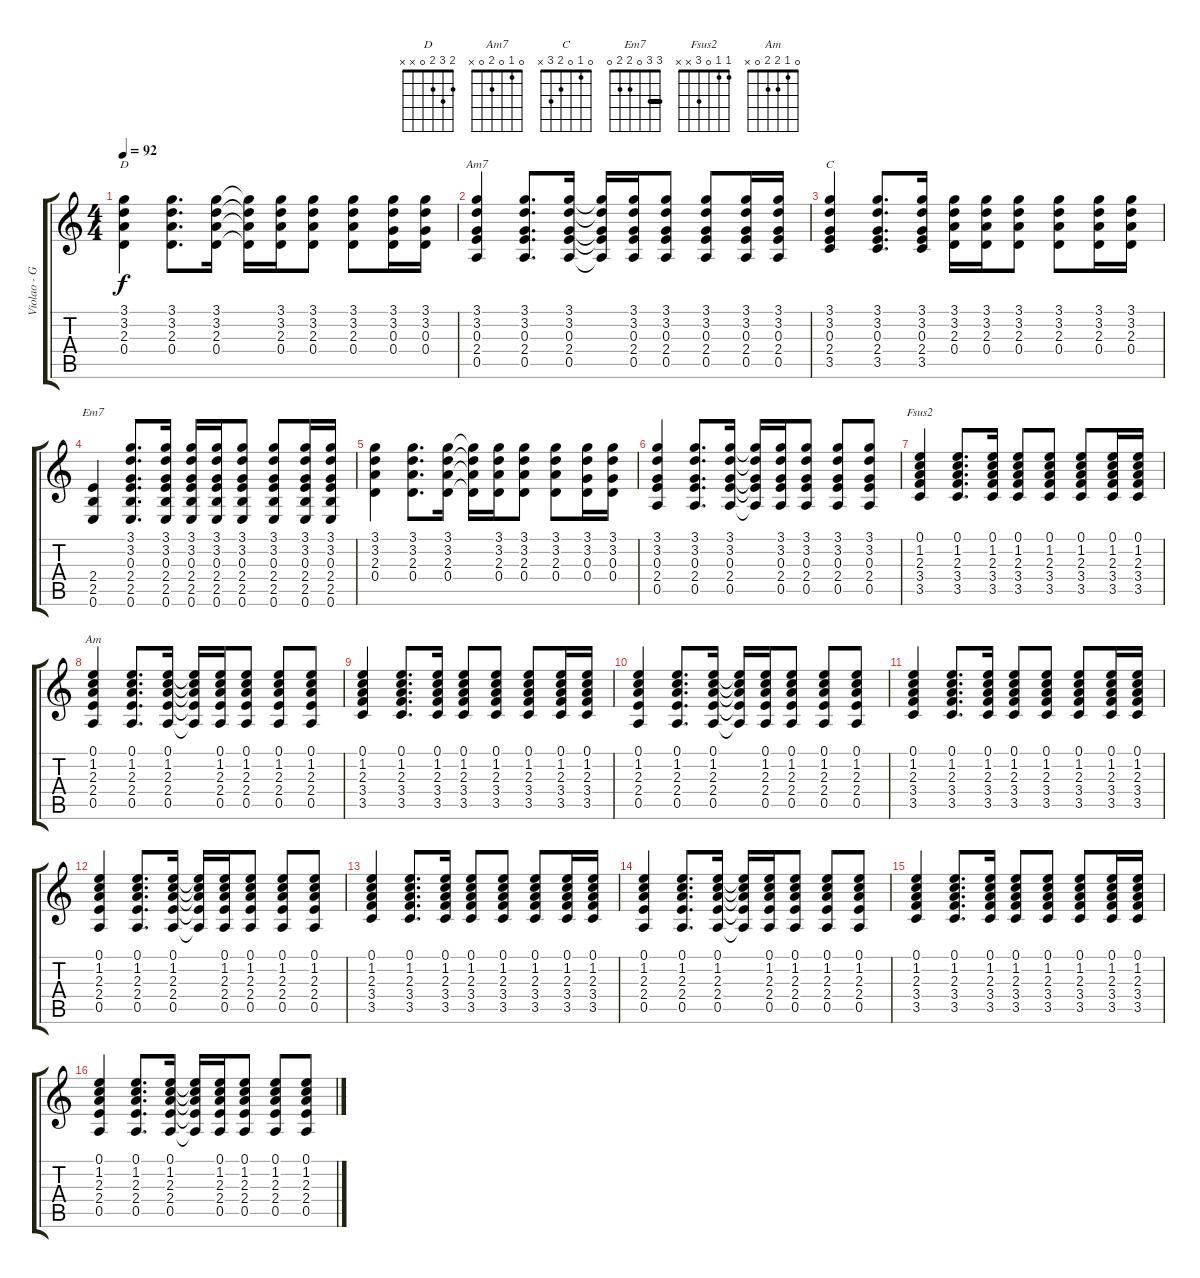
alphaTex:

\track ("Violao - Guitar" "Violao - G") {instrument acousticguitarsteel}
\staff {score tabs}
\tuning (E4 B3 G3 D3 A2 E2) {hide}
\chord ("D" 2 3 2 0 x x)
\chord ("Am7" 0 1 0 2 0 x)
\chord ("C" 0 1 0 2 3 x)
\chord ("Em7" 3 3 0 2 2 0) {barre 3}
\chord ("Fsus2" 1 1 0 3 x x)
\chord ("Am" 0 1 2 2 0 x)
\ts (4 4)
\tempo 92
\clef g2
\ks c
(3.1 3.2 2.3 0.4).4{ch "D" dy f} (3.1 3.2 2.3 0.4).8{d} (3.1 3.2 2.3 0.4).16 (3.1{t} 3.2{t} 2.3{t} 0.4{t}).16 (3.1 3.2 2.3 0.4).16 (3.1 3.2 2.3 0.4).8 (3.1 3.2 2.3 0.4).8 (3.1 3.2 0.3 0.4).16 (3.1 3.2 0.3 0.4).16 |
(3.1 3.2 0.3 2.4 0.5).4{ch "Am7"} (3.1 3.2 0.3 2.4 0.5).8{d} (3.1 3.2 0.3 2.4 0.5).16 (3.1{t} 3.2{t} 0.3{t} 2.4{t} 0.5{t}).16 (3.1 3.2 0.3 2.4 0.5).16 (3.1 3.2 0.3 2.4 0.5).8 (3.1 3.2 0.3 2.4 0.5).8 (3.1 3.2 0.3 2.4 0.5).16 (3.1 3.2 0.3 2.4 0.5).16 |
(3.1 3.2 0.3 2.4 3.5).4{ch "C"} (3.1 3.2 0.3 2.4 3.5).8{d} (3.1 3.2 0.3 2.4 3.5).16 (3.1 3.2 2.3 0.4).16 (3.1 3.2 2.3 0.4).16 (3.1 3.2 2.3 0.4).8 (3.1 3.2 2.3 0.4).8 (3.1 3.2 2.3 0.4).16 (3.1 3.2 2.3 0.4).16 |
(2.4 2.5 0.6).4{ch "Em7"} (3.1 3.2 0.3 2.4 2.5 0.6).8{d} (3.1 3.2 0.3 2.4 2.5 0.6).16 (3.1 3.2 0.3 2.4 2.5 0.6).16 (3.1 3.2 0.3 2.4 2.5 0.6).16 (3.1 3.2 0.3 2.4 2.5 0.6).8 (3.1 3.2 0.3 2.4 2.5 0.6).8 (3.1 3.2 0.3 2.4 2.5 0.6).16 (3.1 3.2 0.3 2.4 2.5 0.6).16 |
(3.1 3.2 2.3 0.4).4 (3.1 3.2 2.3 0.4).8{d} (3.1 3.2 2.3 0.4).16 (3.1{t} 3.2{t} 2.3{t} 0.4{t}).16 (3.1 3.2 2.3 0.4).16 (3.1 3.2 2.3 0.4).8 (3.1 3.2 2.3 0.4).8 (3.1 3.2 0.3 0.4).16 (3.1 3.2 0.3 0.4).16 |
(3.1 3.2 0.3 2.4 0.5).4 (3.1 3.2 0.3 2.4 0.5).8{d} (3.1 3.2 0.3 2.4 0.5).16 (3.1{t} 3.2{t} 0.3{t} 2.4{t} 0.5{t}).16 (3.1 3.2 0.3 2.4 0.5).16 (3.1 3.2 0.3 2.4 0.5).8 (3.1 3.2 0.3 2.4 0.5).8 (3.1 3.2 0.3 2.4 0.5).8 |
(0.1 1.2 2.3 3.4 3.5).4{ch "Fsus2"} (0.1 1.2 2.3 3.4 3.5).8{d} (0.1 1.2 2.3 3.4 3.5).16 (0.1 1.2 2.3 3.4 3.5).8 (0.1 1.2 2.3 3.4 3.5).8 (0.1 1.2 2.3 3.4 3.5).8 (0.1 1.2 2.3 3.4 3.5).16 (0.1 1.2 2.3 3.4 3.5).16 |
(0.1 1.2 2.3 2.4 0.5).4{ch "Am"} (0.1 1.2 2.3 2.4 0.5).8{d} (0.1 1.2 2.3 2.4 0.5).16 (0.1{t} 1.2{t} 2.3{t} 2.4{t} 0.5{t}).16 (0.1 1.2 2.3 2.4 0.5).16 (0.1 1.2 2.3 2.4 0.5).8 (0.1 1.2 2.3 2.4 0.5).8 (0.1 1.2 2.3 2.4 0.5).8 |
(0.1 1.2 2.3 3.4 3.5).4 (0.1 1.2 2.3 3.4 3.5).8{d} (0.1 1.2 2.3 3.4 3.5).16 (0.1 1.2 2.3 3.4 3.5).8 (0.1 1.2 2.3 3.4 3.5).8 (0.1 1.2 2.3 3.4 3.5).8 (0.1 1.2 2.3 3.4 3.5).16 (0.1 1.2 2.3 3.4 3.5).16 |
(0.1 1.2 2.3 2.4 0.5).4 (0.1 1.2 2.3 2.4 0.5).8{d} (0.1 1.2 2.3 2.4 0.5).16 (0.1{t} 1.2{t} 2.3{t} 2.4{t} 0.5{t}).16 (0.1 1.2 2.3 2.4 0.5).16 (0.1 1.2 2.3 2.4 0.5).8 (0.1 1.2 2.3 2.4 0.5).8 (0.1 1.2 2.3 2.4 0.5).8 |
(0.1 1.2 2.3 3.4 3.5).4 (0.1 1.2 2.3 3.4 3.5).8{d} (0.1 1.2 2.3 3.4 3.5).16 (0.1 1.2 2.3 3.4 3.5).8 (0.1 1.2 2.3 3.4 3.5).8 (0.1 1.2 2.3 3.4 3.5).8 (0.1 1.2 2.3 3.4 3.5).16 (0.1 1.2 2.3 3.4 3.5).16 |
(0.1 1.2 2.3 2.4 0.5).4 (0.1 1.2 2.3 2.4 0.5).8{d} (0.1 1.2 2.3 2.4 0.5).16 (0.1{t} 1.2{t} 2.3{t} 2.4{t} 0.5{t}).16 (0.1 1.2 2.3 2.4 0.5).16 (0.1 1.2 2.3 2.4 0.5).8 (0.1 1.2 2.3 2.4 0.5).8 (0.1 1.2 2.3 2.4 0.5).8 |
(0.1 1.2 2.3 3.4 3.5).4 (0.1 1.2 2.3 3.4 3.5).8{d} (0.1 1.2 2.3 3.4 3.5).16 (0.1 1.2 2.3 3.4 3.5).8 (0.1 1.2 2.3 3.4 3.5).8 (0.1 1.2 2.3 3.4 3.5).8 (0.1 1.2 2.3 3.4 3.5).16 (0.1 1.2 2.3 3.4 3.5).16 |
(0.1 1.2 2.3 2.4 0.5).4 (0.1 1.2 2.3 2.4 0.5).8{d} (0.1 1.2 2.3 2.4 0.5).16 (0.1{t} 1.2{t} 2.3{t} 2.4{t} 0.5{t}).16 (0.1 1.2 2.3 2.4 0.5).16 (0.1 1.2 2.3 2.4 0.5).8 (0.1 1.2 2.3 2.4 0.5).8 (0.1 1.2 2.3 2.4 0.5).8 |
(0.1 1.2 2.3 3.4 3.5).4 (0.1 1.2 2.3 3.4 3.5).8{d} (0.1 1.2 2.3 3.4 3.5).16 (0.1 1.2 2.3 3.4 3.5).8 (0.1 1.2 2.3 3.4 3.5).8 (0.1 1.2 2.3 3.4 3.5).8 (0.1 1.2 2.3 3.4 3.5).16 (0.1 1.2 2.3 3.4 3.5).16 |
(0.1 1.2 2.3 2.4 0.5).4 (0.1 1.2 2.3 2.4 0.5).8{d} (0.1 1.2 2.3 2.4 0.5).16 (0.1{t} 1.2{t} 2.3{t} 2.4{t} 0.5{t}).16 (0.1 1.2 2.3 2.4 0.5).16 (0.1 1.2 2.3 2.4 0.5).8 (0.1 1.2 2.3 2.4 0.5).8 (0.1 1.2 2.3 2.4 0.5).8
